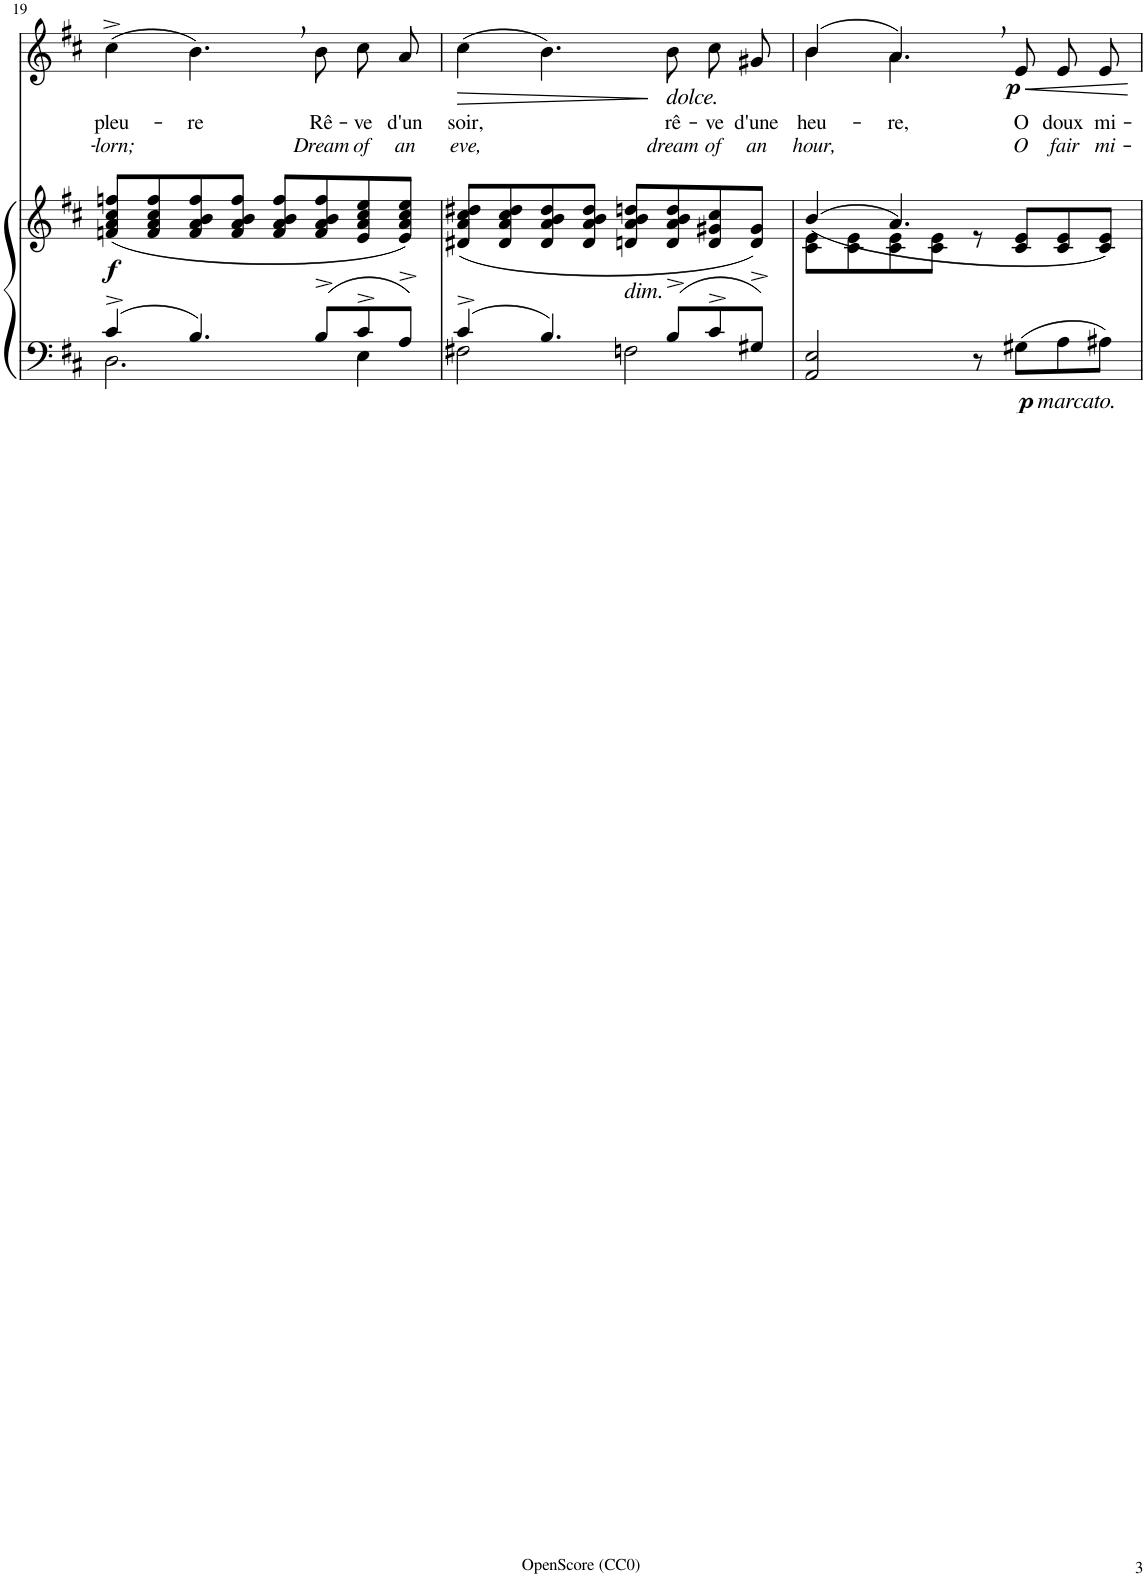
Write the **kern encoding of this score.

**kern	**kern	**dynam	**kern	**text	**text	**dynam
*part2	*part2	*part2	*part1	*part1	*part1	*part1
*staff3	*staff2	*staff2/3	*staff1	*staff1	*staff1	*staff1
*I"Piano	*	*	*I"Voice	*	*	*
*I'Pno	*	*	*	*	*	*
!!LO:PB:g=z
*clefF4	*clefG2	*	*clefG2	*	*	*
*k[f#c#]	*k[f#c#]	*	*k[f#c#]	*	*	*
*M4/4	*M4/4	*	*M4/4	*	*	*
=19	=19	=19	=19	=19	=19	=19
*^	*	*	*	*	*	*
!	!	!	!LO:DY:b	!	!LO:LY:b	!LO:LY:b	!
4c#^/	2.D\	(8fn/ 8a/ 8cc#/ 8ffn/L	f	(4cc#^\	pleu-	-lorn;	.
.	.	8f/ 8a/ 8cc#/ 8ff/	.	.	.	.	.
!	!	!	!	!	!LO:LY:b	!	!
4.B/	.	8f/ 8a/ 8b/ 8ff/	.	4.b,\)	-re	.	.
.	.	8f/ 8a/ 8b/ 8ff/J	.	.	.	.	.
.	.	8f/ 8a/ 8b/ 8ff/L	.	.	.	.	.
!	!	!	!	!	!LO:LY:b	!LO:LY:b	!
8B^/L	.	8f/ 8a/ 8b/ 8ff/	.	8b\	Rê-	Dream	.
!	!	!	!	!	!LO:LY:b	!LO:LY:b	!
8c#^/	4E\	8e/ 8a/ 8cc#/ 8ee/	.	8cc#\L	-ve	of	.
!	!	!	!	!	!LO:LY:b	!LO:LY:b	!
8A^/J	.	8e/ 8a/ 8cc#/ 8ee/J)	.	8a\J	d'un	an	.
=20	=20	=20	=20	=20	=20	=20	=20
!	!	!	!	!	!LO:LY:b	!LO:LY:b	!LO:HP:b
4c#^/	2F#X\	(8d#X/ 8a/ 8cc#/ 8dd#X/L	.	(4cc#\	soir,	eve,	>
.	.	8d#/ 8a/ 8cc#/ 8dd#/	.	.	.	.	.
4.B/	.	8d#/ 8a/ 8b/ 8dd#/	.	4.b\)	.	.	.
.	.	8d#/ 8a/ 8b/ 8dd#/J	.	.	.	.	.
!	!	!LO:TX:b:i:t=dim.	!	!	!	!	!
.	2Fn\	8dn/ 8a/ 8b/ 8ddn/L	.	.	.	.	.
!	!	!	!	!LO:TX:b:i:t=dolce.	!	!	!
!	!	!	!	!	!LO:LY:b	!LO:LY:b	!
8B^/L	.	8d/ 8a/ 8b/ 8dd/	.	8b\	rê-	dream	]
!	!	!	!	!	!LO:LY:b	!LO:LY:b	!
8c#^/	.	8d/ 8g#X/ 8cc#/	.	8cc#/L	-ve	of	.
!	!	!	!	!	!LO:LY:b	!LO:LY:b	!
8G#X^/J	.	8d/ 8g#/J)	.	8g#X/J	d'une	an	.
*v	*v	*	*	*	*	*	*
=21	=21	=21	=21	=21	=21	=21
*	*^	*	*	*	*	*
!	!	!	!	!	!LO:LY:b	!LO:LY:b	!
*	*	*	*	*^	*	*	*
2AA/ 2E/	((4b/	8c#\ 8e\L	.	(4b/	4b\	heu-	hour,	.
.	.	8c#\ 8e\	.	.	.	.	.	.
!	!	!	!	!	!	!LO:LY:b	!	!
.	4.a/)	8c#\ 8e\	.	4.a,/)	4.a\	-re,	.	.
.	.	8c#\ 8e\J	.	.	.	.	.	.
8r	.	8r	.	.	.	.	.	.
!	!	!	!LO:DY:b=2	!	!	!LO:LY:b	!LO:LY:b	!LO:HP:b
!	!	!	!	!	!	!	!	!LO:DY:n=1:b
8G#X\L	8ryy	8c#/ 8e/L	p	8e/	4.ryy	O	O	< p
!LO:TX:b:i:t=marcato.	!	!	!	!	!	!	!	!
!	!	!	!	!	!	!LO:LY:b	!LO:LY:b	!
8A\	4ryy	8c#/ 8e/	.	8e/L	.	doux	fair	.
!	!	!	!	!	!	!LO:LY:b	!LO:LY:b	!
8A#X\J	.	8c#/ 8e/J)	.	8e/J	.	mi-	mi-	.
*	*v	*v	*	*	*	*	*	*
*	*	*	*v	*v	*	*	*
.	.	.	.	.	.	[
=	=	=	=	=	=	=
*-	*-	*-	*-	*-	*-	*-
